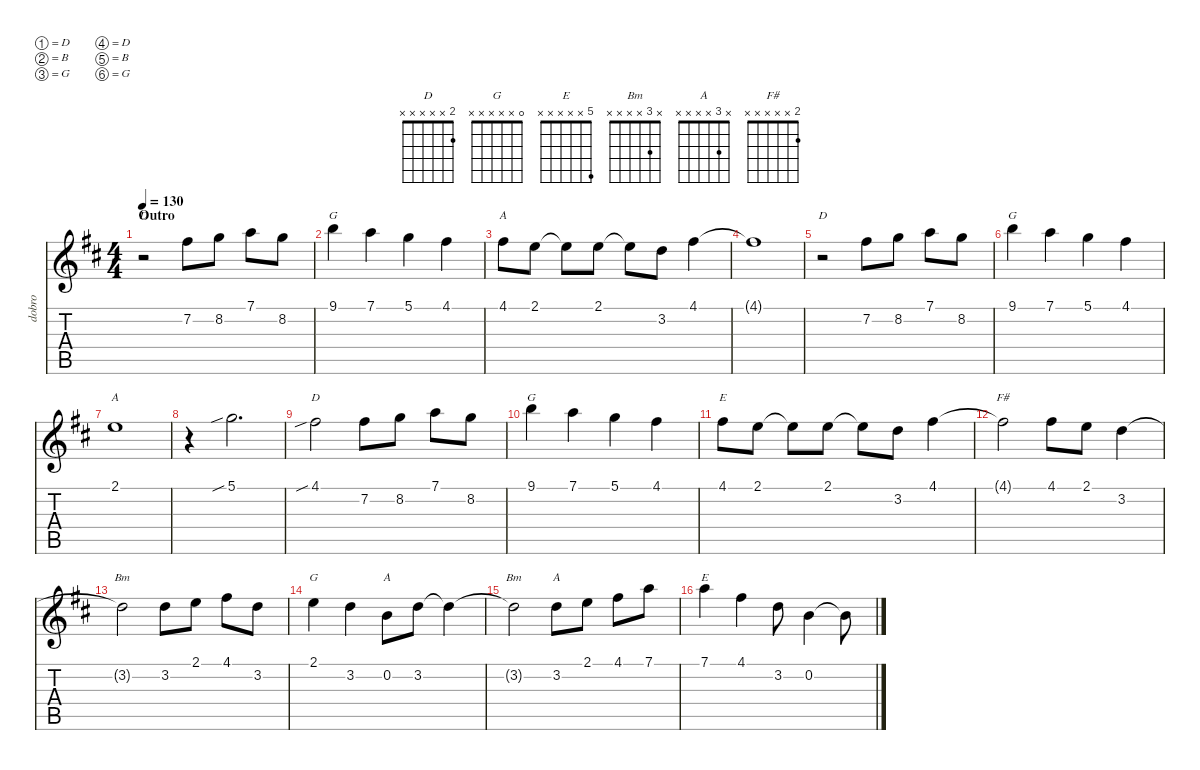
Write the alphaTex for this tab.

\defaultSystemsLayout 4
\hideDynamics
\bracketExtendMode nobrackets
\track ("Dobro" "dobro") {instrument acousticguitarsteel}
\staff {score tabs}
\tuning (D4 B3 G3 D3 B2 G2)
\chord ("D" x x x x x x)
\chord ("G" 7 x x x x x) {firstfret 7 showfingering false}
\chord ("E" 2 x x x x x) {showfingering false}
\chord ("Bm" x x x x x x)
\chord ("A" 2 x x x x x) {showfingering false}
\chord ("A" 0 x x x x x) {showfingering false}
\chord ("F#" 2 x x x x x) {showfingering false}
\chord ("Bm" x 3 x x x x) {showfingering false}
\chord ("A" x 0 x x x x) {showfingering false}
\chord ("A" x 3 x x x x) {showfingering false}
\chord ("D" 2 x x x x x) {showfingering false}
\chord ("G" 0 x x x x x) {showfingering false}
\chord ("E" 5 x x x x x) {showfingering false}
\ts (4 4)
\section ("" "Outro")
\tempo 130
\clef g2
\ks d
r.2{ch "D" dy mf} 7.2{acc #}.8 8.2{acc forcenatural}.8 7.1{acc forcenatural}.8 8.2{acc forcenatural}.8 |
9.1{acc forcenatural}.4{ch "G"} 7.1{acc forcenatural}.4 5.1{acc forcenatural}.4 4.1{acc #}.4 |
4.1{acc #}.8{ch "A"} 2.1{acc forcenatural}.8 2.1{t acc forcenatural}.8 2.1{acc forcenatural}.8 2.1{t acc forcenatural}.8 3.2{acc forcenatural}.8 4.1{acc #}.4 |
4.1{t acc #}.1 |
r.2{ch "D"} 7.2{acc #}.8 8.2{acc forcenatural}.8 7.1{acc forcenatural}.8 8.2{acc forcenatural}.8 |
9.1{acc forcenatural}.4{ch "G"} 7.1{acc forcenatural}.4 5.1{acc forcenatural}.4 4.1{acc #}.4 |
2.1{acc forcenatural}.1{ch "A"} |
r.4 5.1{sib acc forcenatural}.2{d} |
4.1{sib acc #}.2{ch "D"} 7.2{acc #}.8 8.2{acc forcenatural}.8 7.1{acc forcenatural}.8 8.2{acc forcenatural}.8 |
9.1{acc forcenatural}.4{ch "G"} 7.1{acc forcenatural}.4 5.1{acc forcenatural}.4 4.1{acc #}.4 |
4.1{acc #}.8{ch "E"} 2.1{acc forcenatural}.8 2.1{t acc forcenatural}.8 2.1{acc forcenatural}.8 2.1{t acc forcenatural}.8 3.2{acc forcenatural}.8 4.1{acc #}.4 |
4.1{t acc #}.2{ch "F#"} 4.1{acc #}.8 2.1{acc forcenatural}.8 3.2{acc forcenatural}.4 |
3.2{t acc forcenatural}.2{ch "Bm"} 3.2{acc forcenatural}.8 2.1{acc forcenatural}.8 4.1{acc #}.8 3.2{acc forcenatural}.8 |
2.1{acc forcenatural}.4{ch "G"} 3.2{acc forcenatural}.4 0.2{acc forcenatural}.8{ch "A"} 3.2{acc forcenatural}.8 3.2{t acc forcenatural}.4 |
3.2{t acc forcenatural}.2{ch "Bm"} 3.2{acc forcenatural}.8{ch "A"} 2.1{acc forcenatural}.8 4.1{acc #}.8 7.1{acc forcenatural}.8 |
7.1{acc forcenatural}.4{ch "E"} 4.1{acc #}.4 3.2{acc forcenatural}.8 0.2{acc forcenatural}.4 0.2{t acc forcenatural}.8
